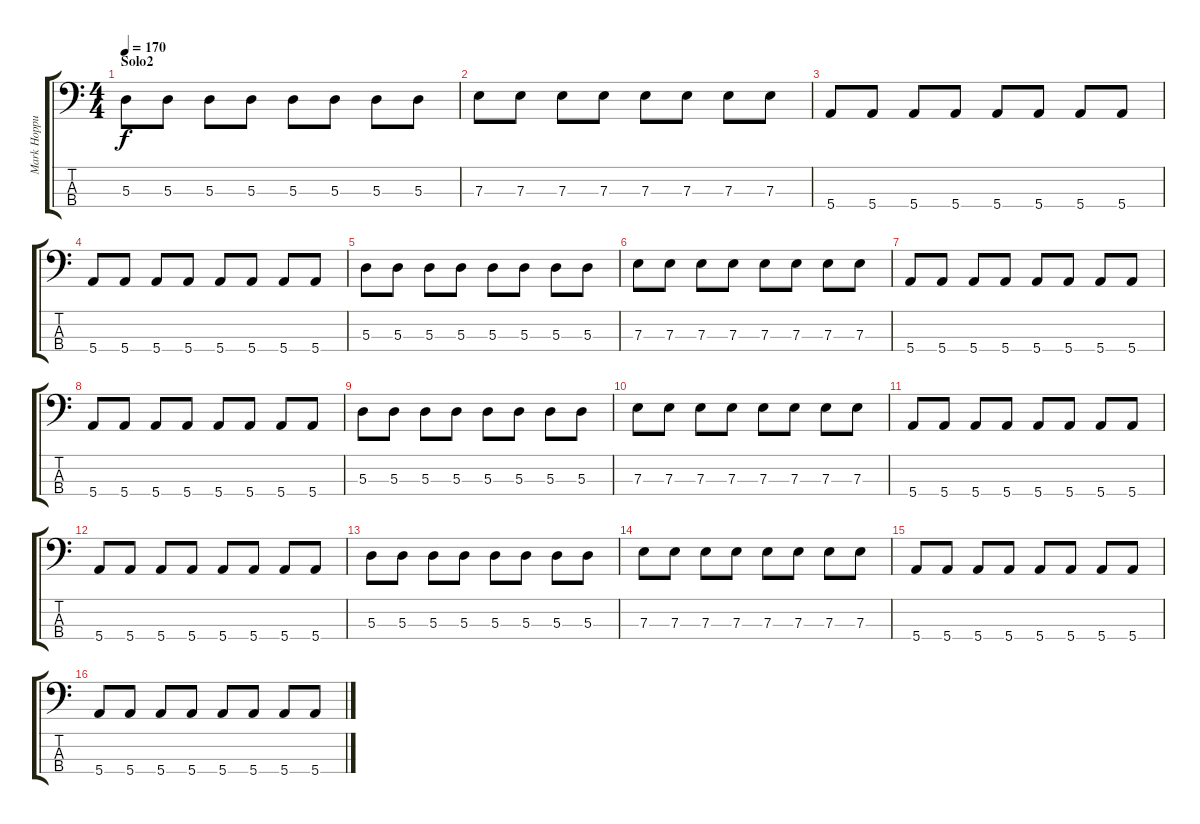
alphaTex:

\track ("Mark Hoppus" "Mark Hoppu") {instrument electricbassfinger}
\staff {score tabs}
\tuning (G2 D2 A1 E1) {hide}
\ts (4 4)
\section ("" "Solo2")
\tempo 170
\clef f4
\ks c
5.3.8{dy f} 5.3.8 5.3.8 5.3.8 5.3.8 5.3.8 5.3.8 5.3.8 |
7.3.8 7.3.8 7.3.8 7.3.8 7.3.8 7.3.8 7.3.8 7.3.8 |
5.4.8 5.4.8 5.4.8 5.4.8 5.4.8 5.4.8 5.4.8 5.4.8 |
5.4.8 5.4.8 5.4.8 5.4.8 5.4.8 5.4.8 5.4.8 5.4.8 |
5.3.8 5.3.8 5.3.8 5.3.8 5.3.8 5.3.8 5.3.8 5.3.8 |
7.3.8 7.3.8 7.3.8 7.3.8 7.3.8 7.3.8 7.3.8 7.3.8 |
5.4.8 5.4.8 5.4.8 5.4.8 5.4.8 5.4.8 5.4.8 5.4.8 |
5.4.8 5.4.8 5.4.8 5.4.8 5.4.8 5.4.8 5.4.8 5.4.8 |
5.3.8 5.3.8 5.3.8 5.3.8 5.3.8 5.3.8 5.3.8 5.3.8 |
7.3.8 7.3.8 7.3.8 7.3.8 7.3.8 7.3.8 7.3.8 7.3.8 |
5.4.8 5.4.8 5.4.8 5.4.8 5.4.8 5.4.8 5.4.8 5.4.8 |
5.4.8 5.4.8 5.4.8 5.4.8 5.4.8 5.4.8 5.4.8 5.4.8 |
5.3.8 5.3.8 5.3.8 5.3.8 5.3.8 5.3.8 5.3.8 5.3.8 |
7.3.8 7.3.8 7.3.8 7.3.8 7.3.8 7.3.8 7.3.8 7.3.8 |
5.4.8 5.4.8 5.4.8 5.4.8 5.4.8 5.4.8 5.4.8 5.4.8 |
5.4.8 5.4.8 5.4.8 5.4.8 5.4.8 5.4.8 5.4.8 5.4.8
